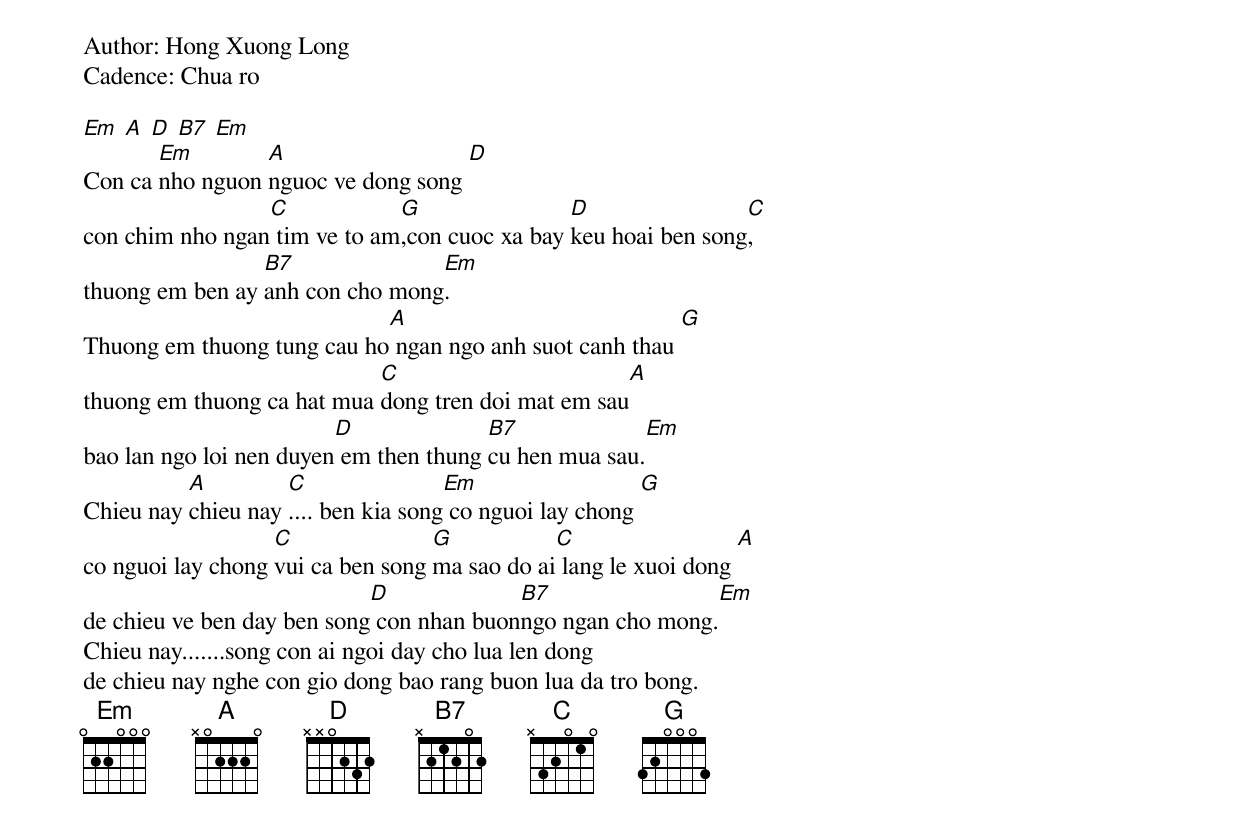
Author: Hong Xuong Long
Cadence: Chua ro

[Em] [A] [D] [B7] [Em]
Con ca [Em]nho nguon [A]nguoc ve dong song [D]
con chim nho ngan[C] tim ve to am[G],con cuoc xa bay [D]keu hoai ben song[C],
thuong em ben ay [B7]anh con cho mong[Em].
Thuong em thuong tung cau ho[A] ngan ngo anh suot canh thau [G]
thuong em thuong ca hat mua [C]dong tren doi mat em sau[A]
bao lan ngo loi nen duyen[D] em then thung [B7]cu hen mua sau.[Em]
Chieu nay [A]chieu nay [C].... ben kia song[Em] co nguoi lay chong [G]
co nguoi lay chong [C]vui ca ben song [G]ma sao do ai[C] lang le xuoi dong [A]
de chieu ve ben day ben song[D] con nhan buon[B7]ngo ngan cho mong.[Em]
Chieu nay.......song con ai ngoi day cho lua len dong
de chieu nay nghe con gio dong bao rang buon lua da tro bong.
